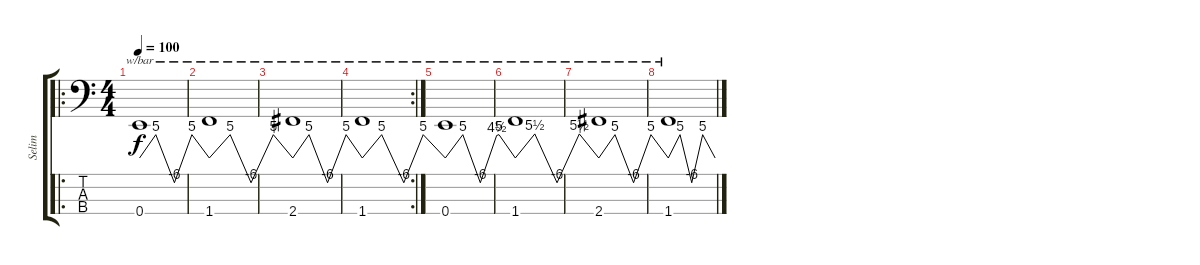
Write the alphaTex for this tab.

\track ("Selim" "Selim") {instrument slapbass2}
\staff {score tabs}
\tuning (G2 D2 A1 E1) {hide}
\ro
\ts (4 4)
\tempo 100
\clef f4
\ks c
0.4.1{tbe (custom default 0 0 14 20 30 -24 45 20 60 0) dy f instrument slapbass2} |
1.4.1{tbe (custom default 0 0 15 20 30 -24 46 20 60 0)} |
2.4.1{tbe (custom default 0 0 14 20 30 -24 46 20 60 0)} |
\rc 2
1.4.1{tbe (custom default 0 0 14 20 30 -24 44 20 60 0)} |
0.4.1{tbe (custom default 0 0 15 20 30 -24 44 18 46 20 60 0)} |
1.4.1{tbe (custom default 0 0 14 22 30 -24 46 22 60 0)} |
2.4.1{tbe (custom default 0 0 14 20 30 -24 45 20 60 0)} |
1.4.1{tbe (custom default 0 0 15 20 30 -24 44 20 60 0)}
